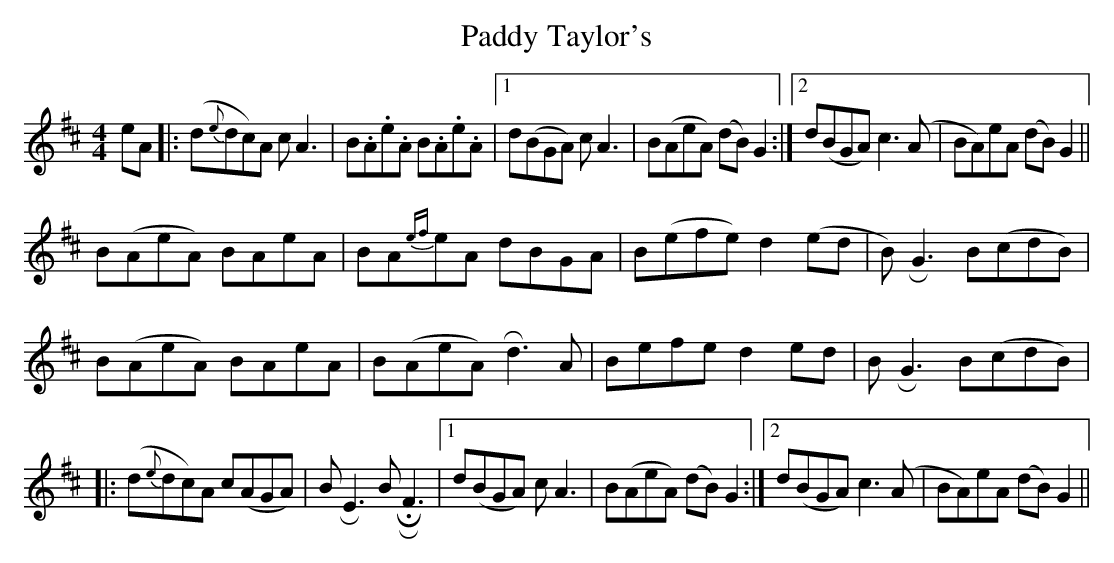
X:1
T: Paddy Taylor's
M: 4/4
L: 1/8
K: Amix
eA |:(d{e}dc)A cA3|B.A.e.A B.A.e.A|1 d(BGA) cA3|B(AeA) (dB) G2:|2 d(BGA) c3(A|BA)eA (dB) G2||
B(AeA) BAeA|BA{ef}eA dBGA|B(efe) d2(ed|B)!roll!G3 B(cdB)|
B(AeA) BAeA|B(AeA) !roll!d3A|Befe d2ed|B!roll!G3 B(cdB)|
|:(d{e}dc)A c(AGA)|B !roll!E3 B !invertedfermata!!roll!F3 |1 d(BGA) cA3|B(AeA) (dB) G2:|2 d(BGA) c3(A|BA)eA (dB) G2||
